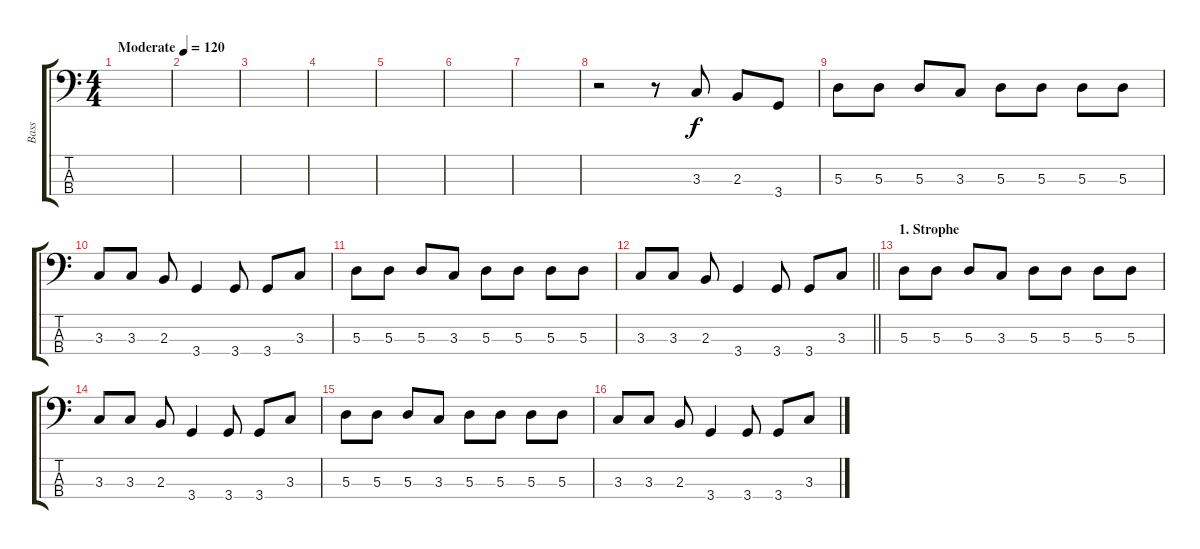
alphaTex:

\track ("Bass" "Bass") {instrument electricbassfinger}
\staff {score tabs}
\tuning (G2 D2 A1 E1) {hide}
\ts (4 4)
\tempo (120 "Moderate")
\clef f4
\ks c
|
|
|
|
|
|
|
r.2 r.8 3.3.8 2.3.8 3.4.8 |
5.3.8 5.3.8 5.3.8 3.3.8 5.3.8 5.3.8 5.3.8 5.3.8 |
3.3.8 3.3.8 2.3.8 3.4.4 3.4.8 3.4.8 3.3.8 |
5.3.8 5.3.8 5.3.8 3.3.8 5.3.8 5.3.8 5.3.8 5.3.8 |
\barLineRight lightlight
3.3.8 3.3.8 2.3.8 3.4.4 3.4.8 3.4.8 3.3.8 |
\section ("" "1. Strophe")
5.3.8 5.3.8 5.3.8 3.3.8 5.3.8 5.3.8 5.3.8 5.3.8 |
3.3.8 3.3.8 2.3.8 3.4.4 3.4.8 3.4.8 3.3.8 |
5.3.8 5.3.8 5.3.8 3.3.8 5.3.8 5.3.8 5.3.8 5.3.8 |
3.3.8 3.3.8 2.3.8 3.4.4 3.4.8 3.4.8 3.3.8
